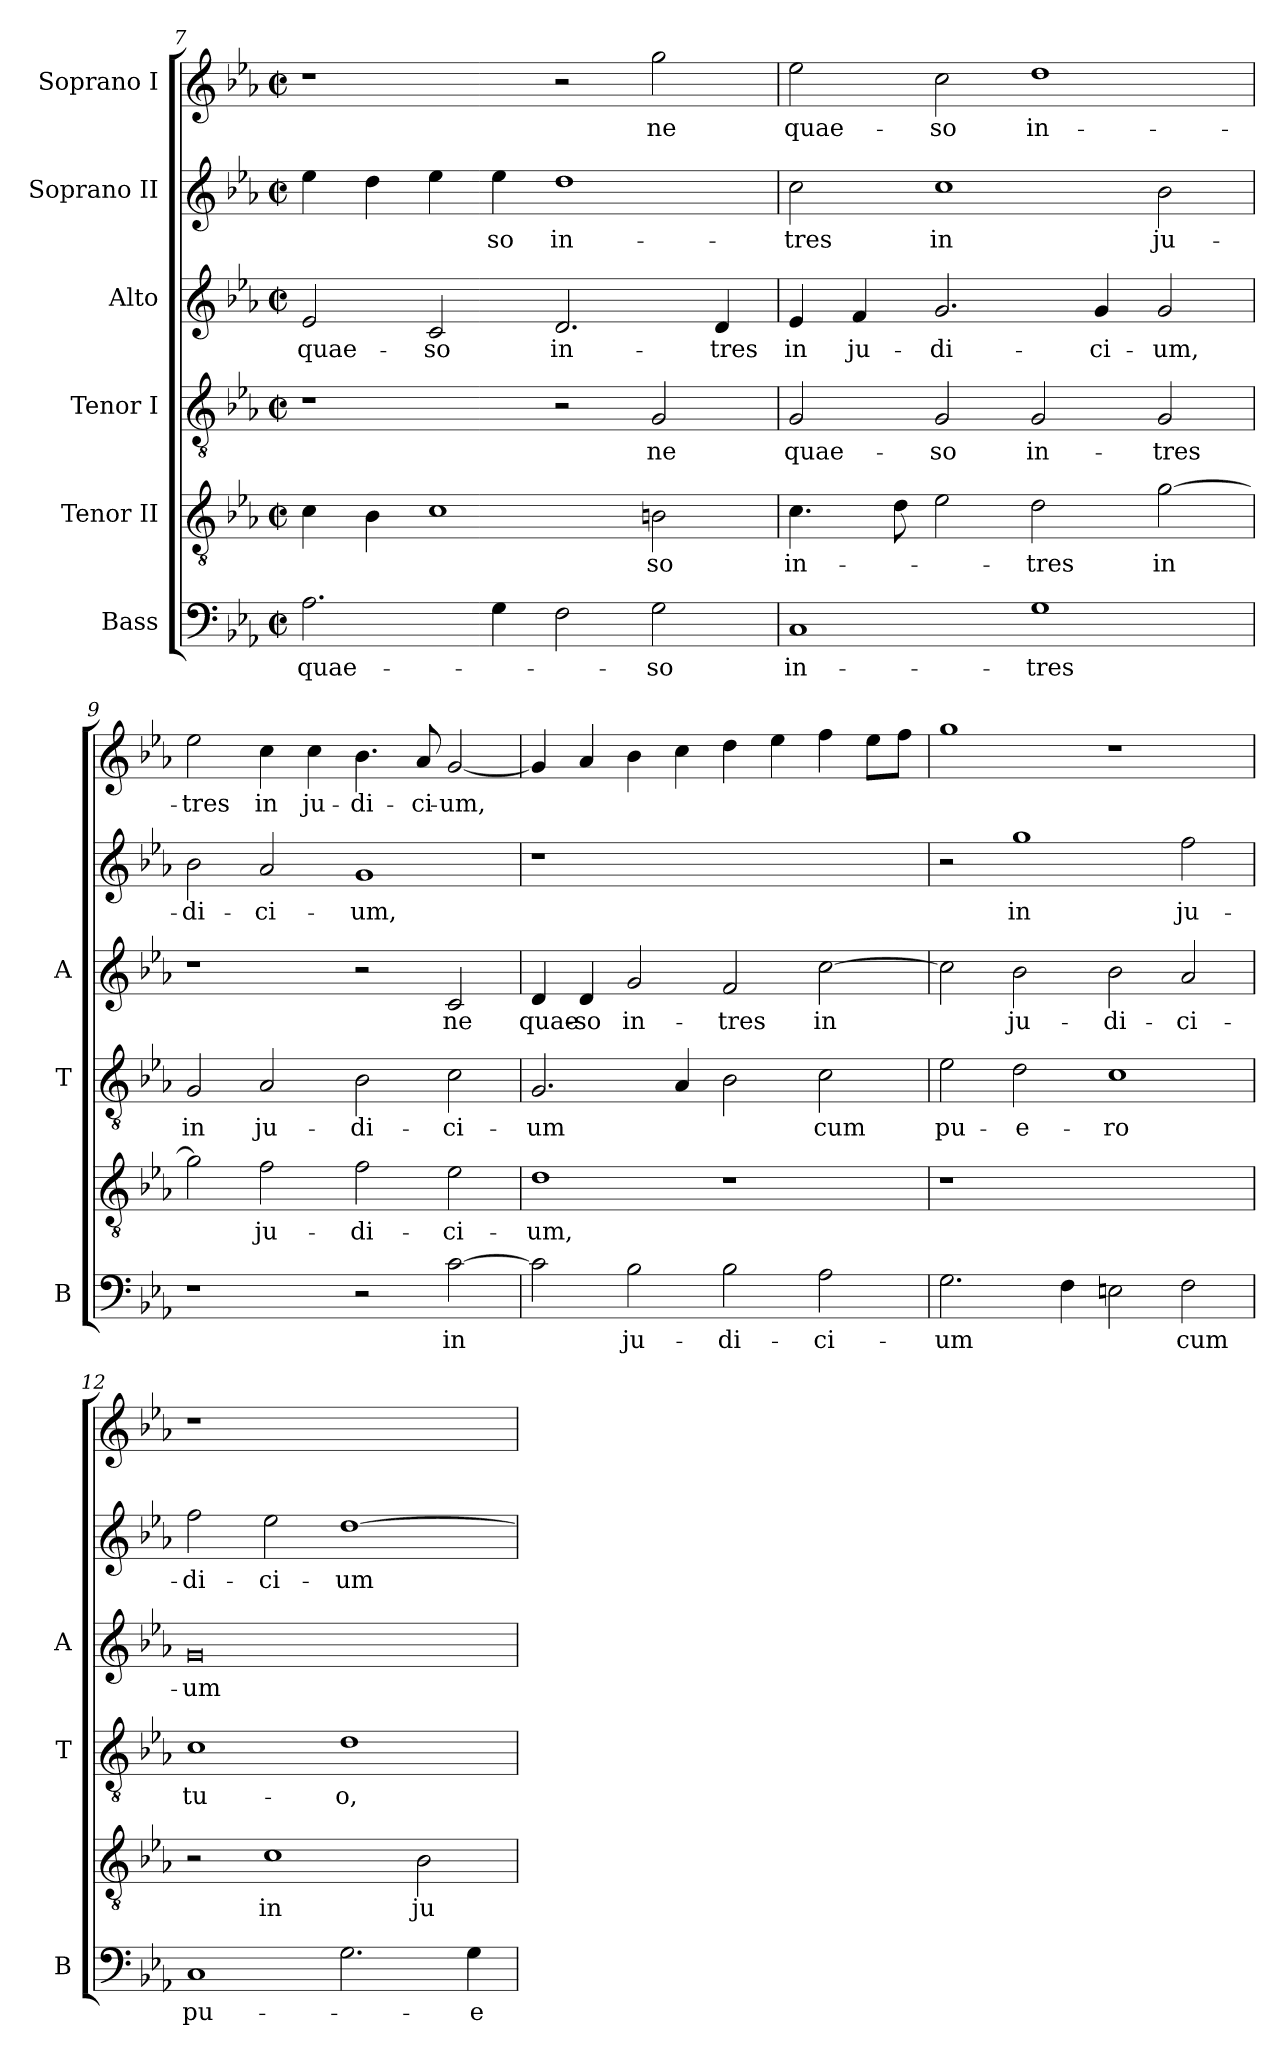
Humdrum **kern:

**kern	**text	**kern	**text	**kern	**text	**kern	**text	**kern	**text	**kern	**text
*part6	*part6	*part5	*part5	*part4	*part4	*part3	*part3	*part2	*part2	*part1	*part1
*staff6	*staff6	*staff5	*staff5	*staff4	*staff4	*staff3	*staff3	*staff2	*staff2	*staff1	*staff1
*I"Bass	*	*I"Tenor II	*	*I"Tenor I	*	*I"Alto	*	*I"Soprano II	*	*I"Soprano I	*
*I'B	*	*	*	*I'T	*	*I'A	*	*	*	*	*
*clefF4	*	*clefGv2	*	*clefGv2	*	*clefG2	*	*clefG2	*	*clefG2	*
*k[b-e-a-]	*	*k[b-e-a-]	*	*k[b-e-a-]	*	*k[b-e-a-]	*	*k[b-e-a-]	*	*k[b-e-a-]	*
*E-:	*	*E-:	*	*E-:	*	*E-:	*	*E-:	*	*E-:	*
*M2/2	*	*M2/2	*	*M2/2	*	*M2/2	*	*M2/2	*	*M2/2	*
*met(c|)	*	*met(c|)	*	*met(c|)	*	*met(c|)	*	*met(c|)	*	*met(c|)	*
=7	=7	=7	=7	=7	=7	=7	=7	=7	=7	=7	=7
!	!LO:LY:b	!	!	!	!	!	!LO:LY:b	!	!	!	!
2.A-\	quae-	4c\	.	1r	.	2e-/	quae-	4ee-\	.	1r	.
.	.	4B-\	.	.	.	.	.	4dd\	.	.	.
!	!	!	!	!	!	!	!LO:LY:b	!	!	!	!
.	.	1c	.	.	.	2c/	-so	4ee-\	.	.	.
!	!	!	!	!	!	!	!	!	!LO:LY:b	!	!
4G\	.	.	.	.	.	.	.	4ee-\	-so	.	.
!	!	!	!	!	!	!	!LO:LY:b	!	!LO:LY:b	!	!
2F\	.	.	.	2r	.	2.d/	in-	1dd	in-	2r	.
!	!LO:LY:b	!	!LO:LY:b	!	!LO:LY:b	!	!	!	!	!	!LO:LY:b
2G\	-so	2Bn\	-so	2G/	ne	.	.	.	.	2gg\	ne
!	!	!	!	!	!	!	!LO:LY:b	!	!	!	!
.	.	.	.	.	.	4d/	-tres	.	.	.	.
=8	=8	=8	=8	=8	=8	=8	=8	=8	=8	=8	=8
!	!LO:LY:b	!	!LO:LY:b	!	!LO:LY:b	!	!LO:LY:b	!	!LO:LY:b	!	!LO:LY:b
1C	in-	4.c\	in-	2G/	quae-	4e-/	in	2cc\	-tres	2ee-\	quae-
!	!	!	!	!	!	!	!LO:LY:b	!	!	!	!
.	.	.	.	.	.	4f/	ju-	.	.	.	.
.	.	8d\	.	.	.	.	.	.	.	.	.
!	!	!	!	!	!LO:LY:b	!	!LO:LY:b	!	!LO:LY:b	!	!LO:LY:b
.	.	2e-\	.	2G/	-so	2.g/	-di-	1cc	in	2cc\	-so
!	!LO:LY:b	!	!LO:LY:b	!	!LO:LY:b	!	!	!	!	!	!LO:LY:b
1G	-tres	2d\	-tres	2G/	in-	.	.	.	.	1dd	in-
!	!	!	!	!	!	!	!LO:LY:b	!	!	!	!
.	.	.	.	.	.	4g/	-ci-	.	.	.	.
!	!	!	!LO:LY:b	!	!LO:LY:b	!	!LO:LY:b	!	!LO:LY:b	!	!
.	.	[>2g\	in	2G/	-tres	2g/	-um,	2b-\	ju-	.	.
!!LO:PB:g=z
=9	=9	=9	=9	=9	=9	=9	=9	=9	=9	=9	=9
!	!	!	!	!	!LO:LY:b	!	!	!	!LO:LY:b	!	!LO:LY:b
1r	.	2g\]	.	2G/	in	1r	.	2b-\	-di-	2ee-\	-tres
!	!	!	!LO:LY:b	!	!LO:LY:b	!	!	!	!LO:LY:b	!	!LO:LY:b
.	.	2f\	ju-	2A-/	ju-	.	.	2a-/	-ci-	4cc\	in
!	!	!	!	!	!	!	!	!	!	!	!LO:LY:b
.	.	.	.	.	.	.	.	.	.	4cc\	ju-
!	!	!	!LO:LY:b	!	!LO:LY:b	!	!	!	!LO:LY:b	!	!LO:LY:b
2r	.	2f\	-di-	2B-\	-di-	2r	.	1g	-um,	4.b-\	-di-
!	!	!	!	!	!	!	!	!	!	!	!LO:LY:b
.	.	.	.	.	.	.	.	.	.	8a-/	-ci-
!	!LO:LY:b	!	!LO:LY:b	!	!LO:LY:b	!	!LO:LY:b	!	!	!	!LO:LY:b
[>2c\	in	2e-\	-ci-	2c\	-ci-	2c/	ne	.	.	[<2g/	-um,
=10	=10	=10	=10	=10	=10	=10	=10	=10	=10	=10	=10
!	!	!	!LO:LY:b	!	!LO:LY:b	!	!LO:LY:b	!LO:N:vis=1	!	!	!
2c\]	.	1d	-um,	2.G/	-um	4d/	quae-	1r	.	4g/]	.
!	!	!	!	!	!	!	!LO:LY:b	!	!	!	!
.	.	.	.	.	.	4d/	-so	.	.	4a-/	.
!	!LO:LY:b	!	!	!	!	!	!LO:LY:b	!	!	!	!
2B-\	ju-	.	.	.	.	2g/	in-	.	.	4b-\	.
.	.	.	.	4A-/	.	.	.	.	.	4cc\	.
!	!LO:LY:b	!	!	!	!	!	!LO:LY:b	!	!	!	!
2B-\	-di-	1r	.	2B-\	.	2f/	-tres	1ryy	.	4dd\	.
.	.	.	.	.	.	.	.	.	.	4ee-\	.
!	!LO:LY:b	!	!	!	!LO:LY:b	!	!LO:LY:b	!	!	!	!
2A-\	-ci-	.	.	2c\	cum	[>2cc\	in	.	.	4ff\	.
.	.	.	.	.	.	.	.	.	.	8ee-\L	.
.	.	.	.	.	.	.	.	.	.	8ff\J	.
=11	=11	=11	=11	=11	=11	=11	=11	=11	=11	=11	=11
!	!LO:LY:b	!LO:N:vis=1	!	!	!LO:LY:b	!	!	!	!	!	!
2.G\	-um	1r	.	2e-\	pu-	2cc\]	.	2r	.	1gg	.
!	!	!	!	!	!LO:LY:b	!	!LO:LY:b	!	!LO:LY:b	!	!
.	.	.	.	2d\	-e-	2b-\	ju-	1gg	in	.	.
4F\	.	.	.	.	.	.	.	.	.	.	.
!	!	!	!	!	!LO:LY:b	!	!LO:LY:b	!	!	!	!
2En\	.	1ryy	.	1c	-ro	2b-\	-di-	.	.	1r	.
!	!LO:LY:b	!	!	!	!	!	!LO:LY:b	!	!LO:LY:b	!	!
2F\	cum	.	.	.	.	2a-/	-ci-	2ff\	ju-	.	.
=12	=12	=12	=12	=12	=12	=12	=12	=12	=12	=12	=12
!	!LO:LY:b	!	!	!	!LO:LY:b	!	!LO:LY:b	!	!LO:LY:b	!LO:N:vis=1	!
1C	pu-	2r	.	1c	tu-	0g	-um	2ff\	-di-	1r	.
!	!	!	!LO:LY:b	!	!	!	!	!	!LO:LY:b	!	!
.	.	1c	in	.	.	.	.	2ee-\	-ci-	.	.
!	!	!	!	!	!LO:LY:b	!	!	!	!LO:LY:b	!	!
2.G\	.	.	.	1d	-o,	.	.	[>1dd	-um	1ryy	.
!	!	!	!LO:LY:b	!	!	!	!	!	!	!	!
.	.	2B-\	ju-	.	.	.	.	.	.	.	.
!	!LO:LY:b	!	!	!	!	!	!	!	!	!	!
4G\	-e-	.	.	.	.	.	.	.	.	.	.
=	=	=	=	=	=	=	=	=	=	=	=
*-	*-	*-	*-	*-	*-	*-	*-	*-	*-	*-	*-
